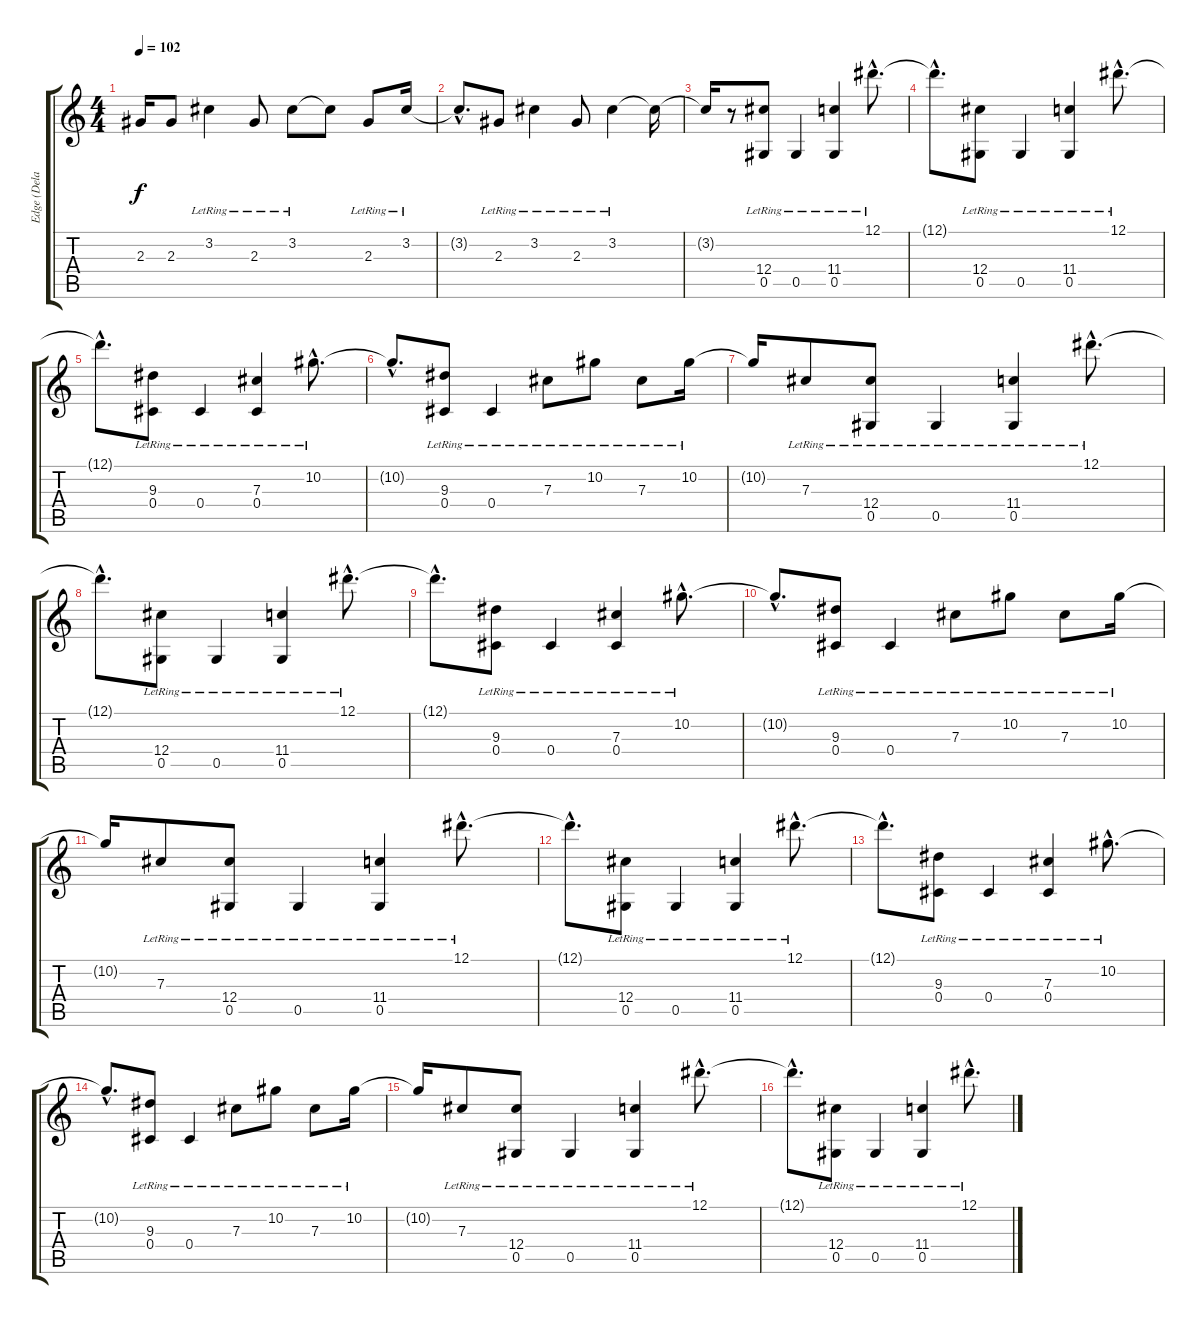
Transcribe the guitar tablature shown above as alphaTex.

\track ("Edge (Delay)" "Edge (Dela") {instrument electricguitarjazz}
\staff {score tabs}
\tuning (Eb4 Bb3 Gb3 Db3 Ab2 Eb2) {hide}
\ts (4 4)
\tempo 102
\clef g2
\ks c
2.3{t}.16{dy f} 2.3.8 3.2{lr}.4 2.3{lr}.8 3.2{lr}.8 3.2{t}.8 2.3{lr}.8 3.2{lr}.16 |
3.2{hac t}.8{d} 2.3{lr}.8 3.2{lr}.4 2.3{lr}.8 3.2{lr}.4 3.2{t}.16 |
3.2{t}.16 r.8 (12.4{lr} 0.5{lr}).8 0.5{lr}.4 (11.4{lr} 0.5{lr}).4 12.1{hac lr}.8{d} |
12.1{hac t}.8{d} (12.4{lr} 0.5{lr}).8 0.5{lr}.4 (11.4{lr} 0.5{lr}).4 12.1{hac lr}.8{d} |
12.1{hac t}.8{d} (9.3{lr} 0.4{lr}).8 0.4{lr}.4 (7.3{lr} 0.4{lr}).4 10.2{hac lr}.8{d} |
10.2{hac t}.8{d} (9.3{lr} 0.4{lr}).8 0.4{lr}.4 7.3{lr}.8 10.2{lr}.8 7.3{lr}.8 10.2{lr}.16 |
10.2{t}.16 7.3{lr}.8 (12.4{lr} 0.5{lr}).8 0.5{lr}.4 (11.4{lr} 0.5{lr}).4 12.1{hac lr}.8{d} |
12.1{hac t}.8{d} (12.4{lr} 0.5{lr}).8 0.5{lr}.4 (11.4{lr} 0.5{lr}).4 12.1{hac lr}.8{d} |
12.1{hac t}.8{d} (9.3{lr} 0.4{lr}).8 0.4{lr}.4 (7.3{lr} 0.4{lr}).4 10.2{hac lr}.8{d} |
10.2{hac t}.8{d} (9.3{lr} 0.4{lr}).8 0.4{lr}.4 7.3{lr}.8 10.2{lr}.8 7.3{lr}.8 10.2{lr}.16 |
10.2{t}.16 7.3{lr}.8 (12.4{lr} 0.5{lr}).8 0.5{lr}.4 (11.4{lr} 0.5{lr}).4 12.1{hac lr}.8{d} |
12.1{hac t}.8{d} (12.4{lr} 0.5{lr}).8 0.5{lr}.4 (11.4{lr} 0.5{lr}).4 12.1{hac lr}.8{d} |
12.1{hac t}.8{d} (9.3{lr} 0.4{lr}).8 0.4{lr}.4 (7.3{lr} 0.4{lr}).4 10.2{hac lr}.8{d} |
10.2{hac t}.8{d} (9.3{lr} 0.4{lr}).8 0.4{lr}.4 7.3{lr}.8 10.2{lr}.8 7.3{lr}.8 10.2{lr}.16 |
10.2{t}.16 7.3{lr}.8 (12.4{lr} 0.5{lr}).8 0.5{lr}.4 (11.4{lr} 0.5{lr}).4 12.1{hac lr}.8{d} |
12.1{hac t}.8{d} (12.4{lr} 0.5{lr}).8 0.5{lr}.4 (11.4{lr} 0.5{lr}).4 12.1{hac lr}.8{d}
